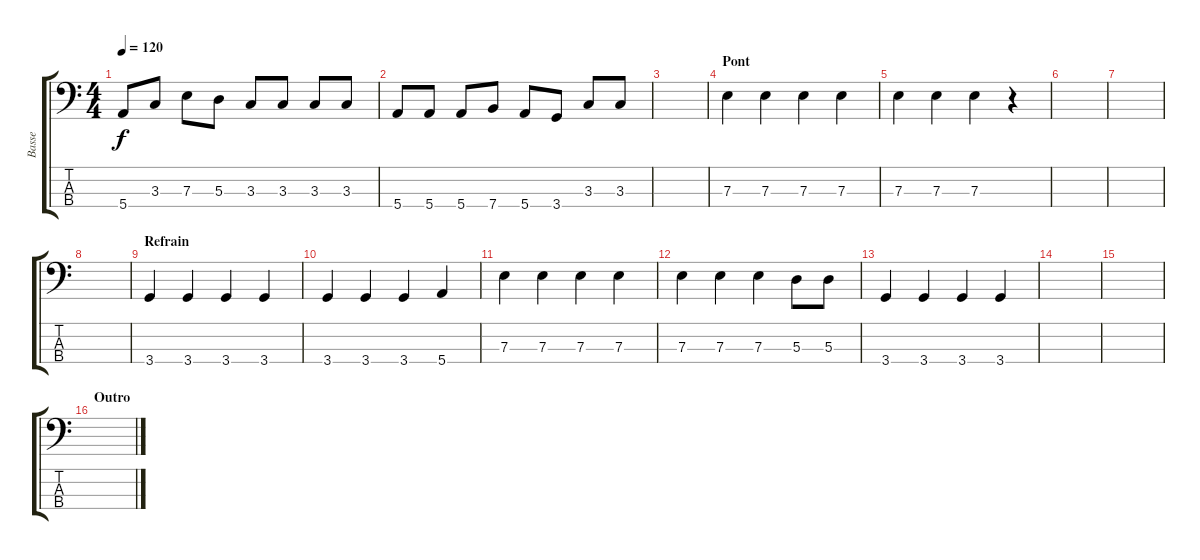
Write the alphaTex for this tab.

\track ("Basse" "Basse") {instrument electricbassfinger}
\staff {score tabs}
\tuning (G2 D2 A1 E1) {hide}
\ts (4 4)
\tempo 120
\clef f4
\ks c
5.4.8{dy f} 3.3.8 7.3.8 5.3.8 3.3.8 3.3.8 3.3.8 3.3.8 |
5.4.8 5.4.8 5.4.8 7.4.8 5.4.8 3.4.8 3.3.8 3.3.8 |
|
\section ("" "Pont")
7.3.4 7.3.4 7.3.4 7.3.4 |
7.3.4 7.3.4 7.3.4 r.4 |
|
|
|
\section ("" "Refrain")
3.4.4 3.4.4 3.4.4 3.4.4 |
3.4.4 3.4.4 3.4.4 5.4.4 |
7.3.4 7.3.4 7.3.4 7.3.4 |
7.3.4 7.3.4 7.3.4 5.3.8 5.3.8 |
3.4.4 3.4.4 3.4.4 3.4.4 |
|
|
\section ("" "Outro")
